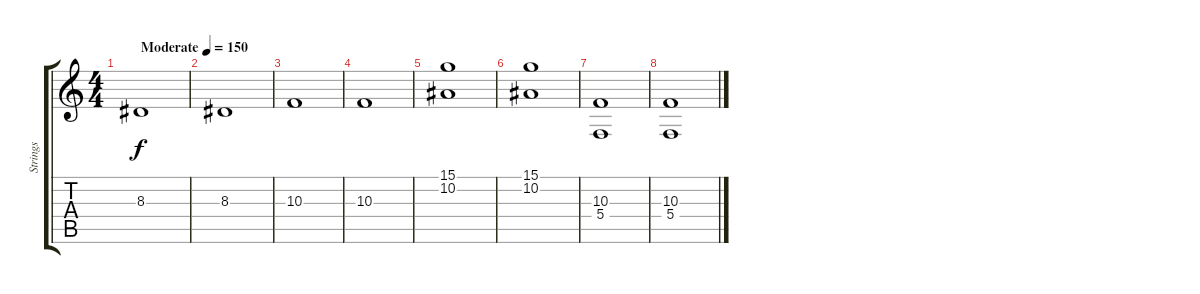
\track ("Strings" "Strings") {instrument tremolostrings}
\staff {score tabs}
\tuning (E4 C4 G3 C3 G2 C2) {hide}
\ts (4 4)
\tempo (150 "Moderate")
\clef g2
\ks c
8.3.1{dy f instrument tremolostrings} |
8.3.1 |
10.3.1 |
10.3.1 |
(15.1 10.2).1 |
(15.1 10.2).1 |
(10.3 5.4).1 |
(10.3 5.4).1
